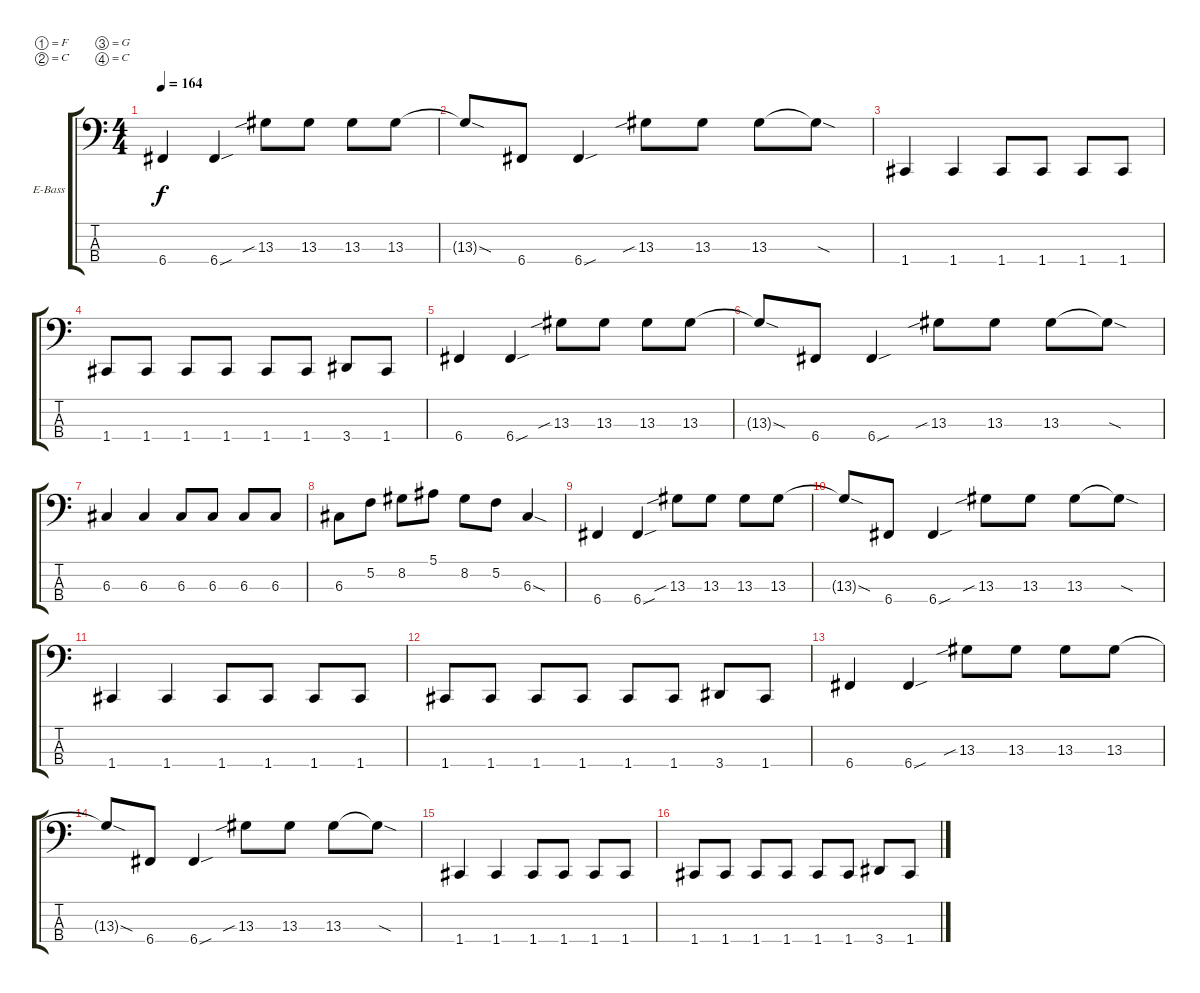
\defaultSystemsLayout 4
\bracketExtendMode groupsimilarinstruments
\firstSystemTrackNameOrientation horizontal
\otherSystemsTrackNameOrientation horizontal
\track ("Electric Bass" "E-Bass") {instrument electricbassfinger}
\staff {score tabs}
\tuning (F2 C2 G1 C1)
\ts (4 4)
\tempo 164
\clef f4
\ks c
6.4.4{dy f} 6.4{sou}.4 13.3{sib}.8 13.3.8 13.3.8 13.3.8 |
13.3{sod t}.8 6.4.8 6.4{sou}.4 13.3{sib}.8 13.3.8 13.3.8 13.3{sod t}.8 |
1.4.4 1.4.4 1.4.8 1.4.8 1.4.8 1.4.8 |
1.4.8 1.4.8 1.4.8 1.4.8 1.4.8 1.4.8 3.4.8 1.4.8 |
6.4.4 6.4{sou}.4 13.3{sib}.8 13.3.8 13.3.8 13.3.8 |
13.3{sod t}.8 6.4.8 6.4{sou}.4 13.3{sib}.8 13.3.8 13.3.8 13.3{sod t}.8 |
6.3.4 6.3.4 6.3.8 6.3.8 6.3.8 6.3.8 |
6.3.8 5.2.8 8.2.8 5.1.8 8.2.8 5.2.8 6.3{sod}.4 |
6.4.4 6.4{sou}.4 13.3{sib}.8 13.3.8 13.3.8 13.3.8 |
13.3{sod t}.8 6.4.8 6.4{sou}.4 13.3{sib}.8 13.3.8 13.3.8 13.3{sod t}.8 |
1.4.4 1.4.4 1.4.8 1.4.8 1.4.8 1.4.8 |
1.4.8 1.4.8 1.4.8 1.4.8 1.4.8 1.4.8 3.4.8 1.4.8 |
6.4.4 6.4{sou}.4 13.3{sib}.8 13.3.8 13.3.8 13.3.8 |
13.3{sod t}.8 6.4.8 6.4{sou}.4 13.3{sib}.8 13.3.8 13.3.8 13.3{sod t}.8 |
1.4.4 1.4.4 1.4.8 1.4.8 1.4.8 1.4.8 |
1.4.8 1.4.8 1.4.8 1.4.8 1.4.8 1.4.8 3.4.8 1.4.8
